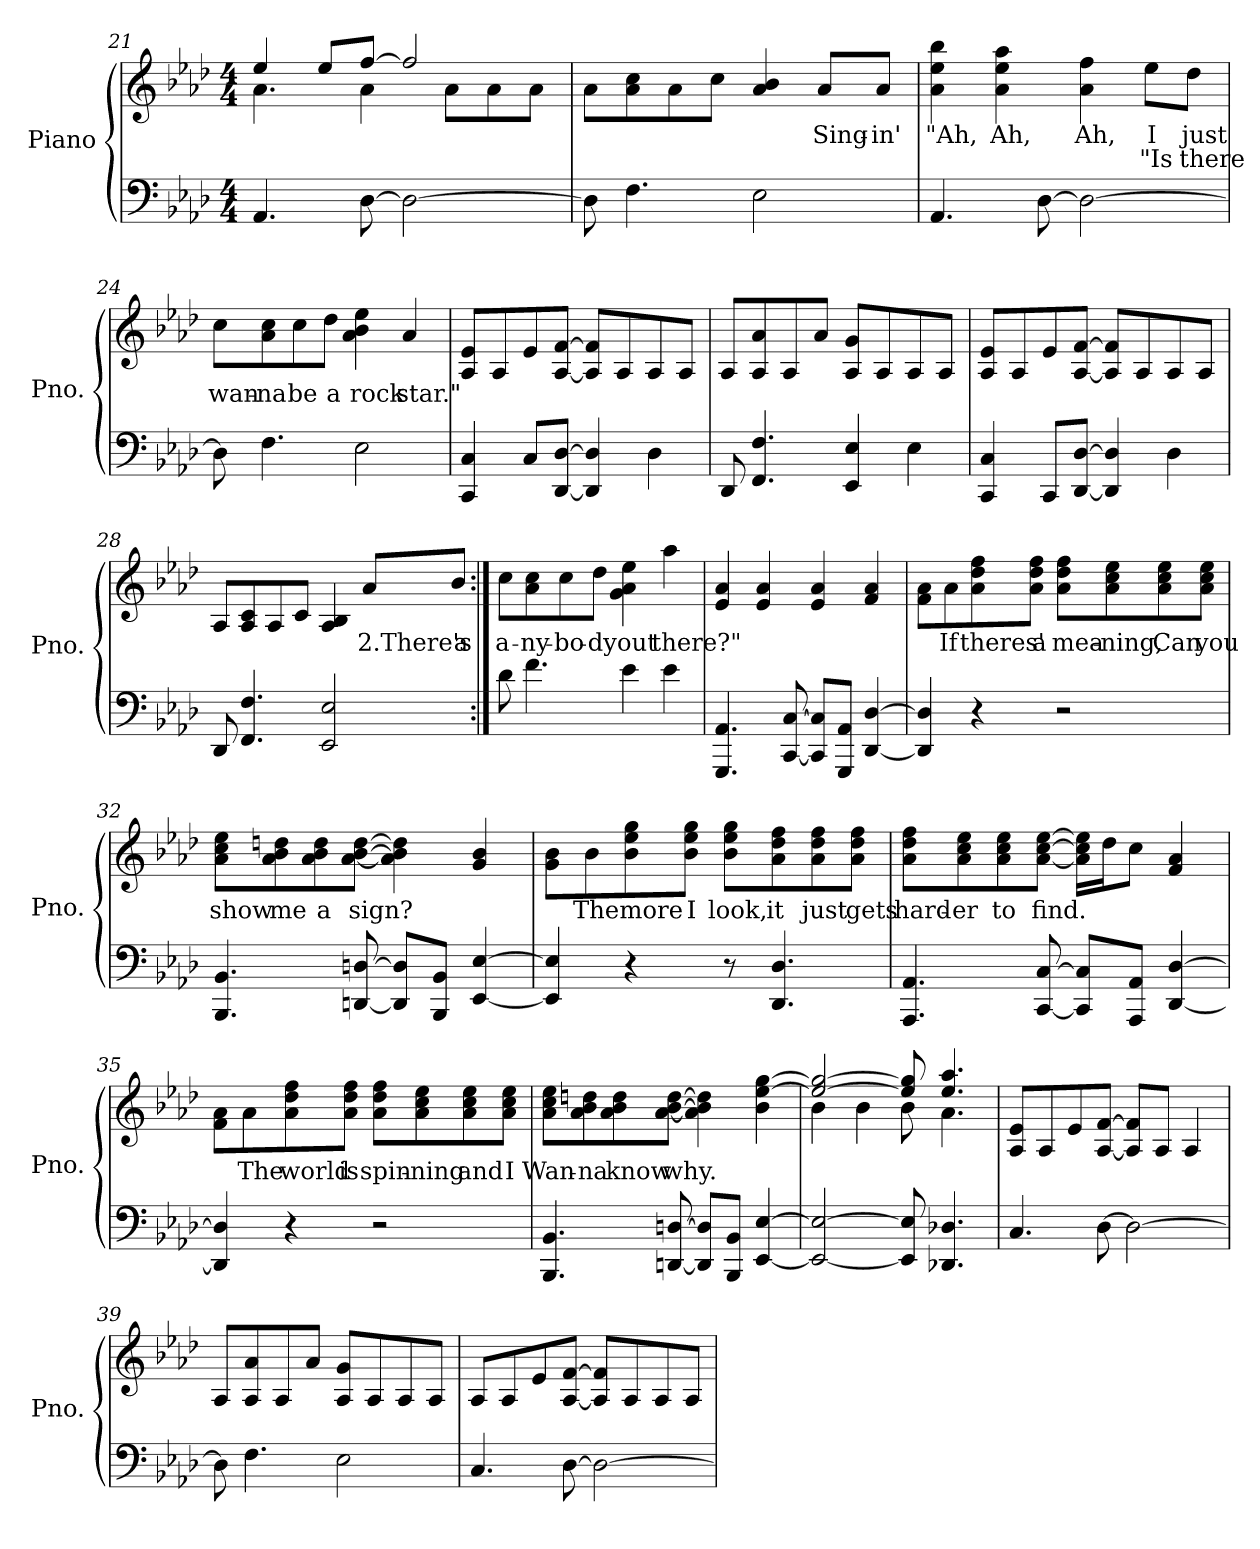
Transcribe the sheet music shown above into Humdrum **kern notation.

**kern	**kern	**text	**text
*part1	*part1	*part1	*part1
*staff2	*staff1	*staff1	*staff1
*I"Piano	*	*	*
*I'Pno.	*	*	*
*clefF4	*clefG2	*	*
*k[b-e-a-d-]	*k[b-e-a-d-]	*	*
*M4/4	*M4/4	*	*
=21	=21	=21	=21
*	*^	*	*
4.AA-/	4ee-/	4.a-\	.	.
.	8ee-/L	.	.	.
[8D-\	[8ff/J	4a-\	.	.
2D-\_	2ff/]	.	.	.
.	.	8a-\L	.	.
.	.	8a-\	.	.
.	.	8a-\J	.	.
*	*v	*v	*	*
=22	=22	=22	=22
8D-\]	8a-\L	.	.
4.F\	8a-\ 8cc\	.	.
.	8a-\	.	.
.	8cc\J	.	.
2E-\	4a-/ 4b-/	.	.
.	8a-/L	Sing-	.
.	8a-/J	-in'	.
=23	=23	=23	=23
4.AA-/	4a-\ 4ee-\ 4bb-\	"Ah,	.
.	4a-\ 4ee-\ 4aa-\	Ah,	.
[8D-\	.	.	.
2D-\_	4a-\ 4ff\	Ah,	.
.	8ee-\L	I	"Is
.	8dd-\J	just	there
!!LO:LB:g=z
=24	=24	=24	=24
8D-\]	8cc\L	wan-	.
4.F\	8a-\ 8cc\	-na	.
.	8cc\	be	.
.	8dd-\J	a	.
2E-\	4a-\ 4b-\ 4ee-\	rock	.
.	4a-/	star."	.
=25	=25	=25	=25
4CC/ 4C/	8A-/ 8e-/L	.	.
.	8A-/	.	.
8C/L	8e-/	.	.
[8DD-/ [8D-/J	[8A-/ [8f/J	.	.
4DD-/] 4D-/]	8A-/] 8f/]L	.	.
.	8A-/	.	.
4D-\	8A-/	.	.
.	8A-/J	.	.
=26	=26	=26	=26
8DD-/	8A-/L	.	.
4.FF/ 4.F/	8A-/ 8a-/	.	.
.	8A-/	.	.
.	8a-/J	.	.
4EE-/ 4E-/	8A-/ 8g/L	.	.
.	8A-/	.	.
4E-\	8A-/	.	.
.	8A-/J	.	.
!!LO:LB:g=z
=27	=27	=27	=27
4CC/ 4C/	8A-/ 8e-/L	.	.
.	8A-/	.	.
8CC/L	8e-/	.	.
[8DD-/ [8D-/J	[8A-/ [8f/J	.	.
4DD-/] 4D-/]	8A-/] 8f/]L	.	.
.	8A-/	.	.
4D-\	8A-/	.	.
.	8A-/J	.	.
=28	=28	=28	=28
8DD-/	8A-/L	.	.
4.FF/ 4.F/	8A-/ 8c/	.	.
.	8A-/	.	.
.	8c/J	.	.
2EE-/ 2E-/	4A-/ 4B-/	.	.
.	8a-/L	2.There's	.
.	8b-/J	a	.
=29:|!	=29:|!	=29:|!	=29:|!
8d-\	8cc\L	a-	.
4.f\	8a-\ 8cc\	-ny-	.
.	8cc\	-bo-	.
.	8dd-\J	-dy	.
4e-\	4g\ 4a-\ 4ee-\	out	.
4e-\	4aa-\	there?"	.
!!LO:LB:g=z
=30	=30	=30	=30
4.GGG/ 4.AA-/	4e-/ 4a-/	.	.
.	4e-/ 4a-/	.	.
[8CC/ [8C/	.	.	.
8CC/] 8C/]L	4e-/ 4a-/	.	.
8GGG/ 8AA-/J	.	.	.
[4DD-/ [4D-/	4f/ 4a-/	.	.
=31	=31	=31	=31
4DD-/] 4D-/]	8f\ 8a-\L	.	.
.	8a-\	If	.
4r	8a-\ 8dd-\ 8ff\	theres'	.
.	8a-\ 8dd-\ 8ff\J	a	.
2r	8a-\ 8dd-\ 8ff\L	mea-	.
.	8a-\ 8cc\ 8ee-\	-ning,	.
.	8a-\ 8cc\ 8ee-\	Can	.
.	8a-\ 8cc\ 8ee-\J	you	.
=32	=32	=32	=32
4.BBB-/ 4.BB-/	8a-\ 8cc\ 8ee-\L	show	.
.	8a-\ 8b-\ 8ddn\	me	.
.	8a-\ 8b-\ 8dd\	a	.
[8DDn/ [8Dn/	[8a-\ [8b-\ [8dd\J	sign?	.
8DD/] 8D/]L	4a-\] 4b-\] 4dd\]	.	.
8BBB-/ 8BB-/J	.	.	.
[4EE-/ [4E-/	4g/ 4b-/	.	.
!!LO:PB:g=z
=33	=33	=33	=33
4EE-/] 4E-/]	8g\ 8b-\L	.	.
.	8b-\	The	.
4r	8b-\ 8ee-\ 8gg\	more	.
.	8b-\ 8ee-\ 8gg\J	I	.
8r	8b-\ 8ee-\ 8gg\L	look,	.
4.DD-/ 4.D-/	8a-\ 8dd-\ 8ff\	it	.
.	8a-\ 8dd-\ 8ff\	just	.
.	8a-\ 8dd-\ 8ff\J	gets	.
=34	=34	=34	=34
4.AAA-/ 4.AA-/	8a-\ 8dd-\ 8ff\L	hard-	.
.	8a-\ 8cc\ 8ee-\	-er	.
.	8a-\ 8cc\ 8ee-\	to	.
[8CC/ [8C/	[8a-\ [8cc\ [8ee-\J	find.	.
8CC/] 8C/]L	16a-\] 16cc\] 16ee-\]LL	.	.
.	16dd-\J	.	.
8AAA-/ 8AA-/J	8cc\J	.	.
[4DD-/ [4D-/	4f/ 4a-/	.	.
=35	=35	=35	=35
4DD-/] 4D-/]	8f\ 8a-\L	.	.
.	8a-\	The	.
4r	8a-\ 8dd-\ 8ff\	world	.
.	8a-\ 8dd-\ 8ff\J	is	.
2r	8a-\ 8dd-\ 8ff\L	spin-	.
.	8a-\ 8cc\ 8ee-\	-ning	.
.	8a-\ 8cc\ 8ee-\	and	.
.	8a-\ 8cc\ 8ee-\J	I	.
!!LO:LB:g=z
=36	=36	=36	=36
4.BBB-/ 4.BB-/	8a-\ 8cc\ 8ee-\L	Wan-	.
.	8a-\ 8b-\ 8ddn\	-na	.
.	8a-\ 8b-\ 8dd\	know	.
[8DDn/ [8Dn/	[8a-\ [8b-\ [8dd\J	why.	.
8DD/] 8D/]L	4a-\] 4b-\] 4dd\]	.	.
8BBB-/ 8BB-/J	.	.	.
[4EE-/ [4E-/	4b-\ [4ee-\ [4gg\	.	.
=37	=37	=37	=37
*	*^	*	*
2EE-/_ 2E-/_	2ee-/_ 2gg/_	4b-\	.	.
.	.	4b-\	.	.
8EE-/] 8E-/]	8ee-/] 8gg/]	8b-\	.	.
4.DD-X/ 4.D-X/	4.ee-/ 4.aa-/	4.a-\	.	.
*	*v	*v	*	*
=38	=38	=38	=38
4.C/	8A-/ 8e-/L	.	.
.	8A-/	.	.
.	8e-/	.	.
[8D-\	[8A-/ [8f/J	.	.
2D-\_	8A-/] 8f/]L	.	.
.	8A-/J	.	.
.	4A-/	.	.
=39	=39	=39	=39
8D-\]	8A-/L	.	.
4.F\	8A-/ 8a-/	.	.
.	8A-/	.	.
.	8a-/J	.	.
2E-\	8A-/ 8g/L	.	.
.	8A-/	.	.
.	8A-/	.	.
.	8A-/J	.	.
!!LO:LB:g=z
=40	=40	=40	=40
4.C/	8A-/L	.	.
.	8A-/	.	.
.	8e-/	.	.
[8D-\	[8A-/ [8f/J	.	.
2D-\_	8A-/] 8f/]L	.	.
.	8A-/	.	.
.	8A-/	.	.
.	8A-/J	.	.
=	=	=	=
*-	*-	*-	*-
